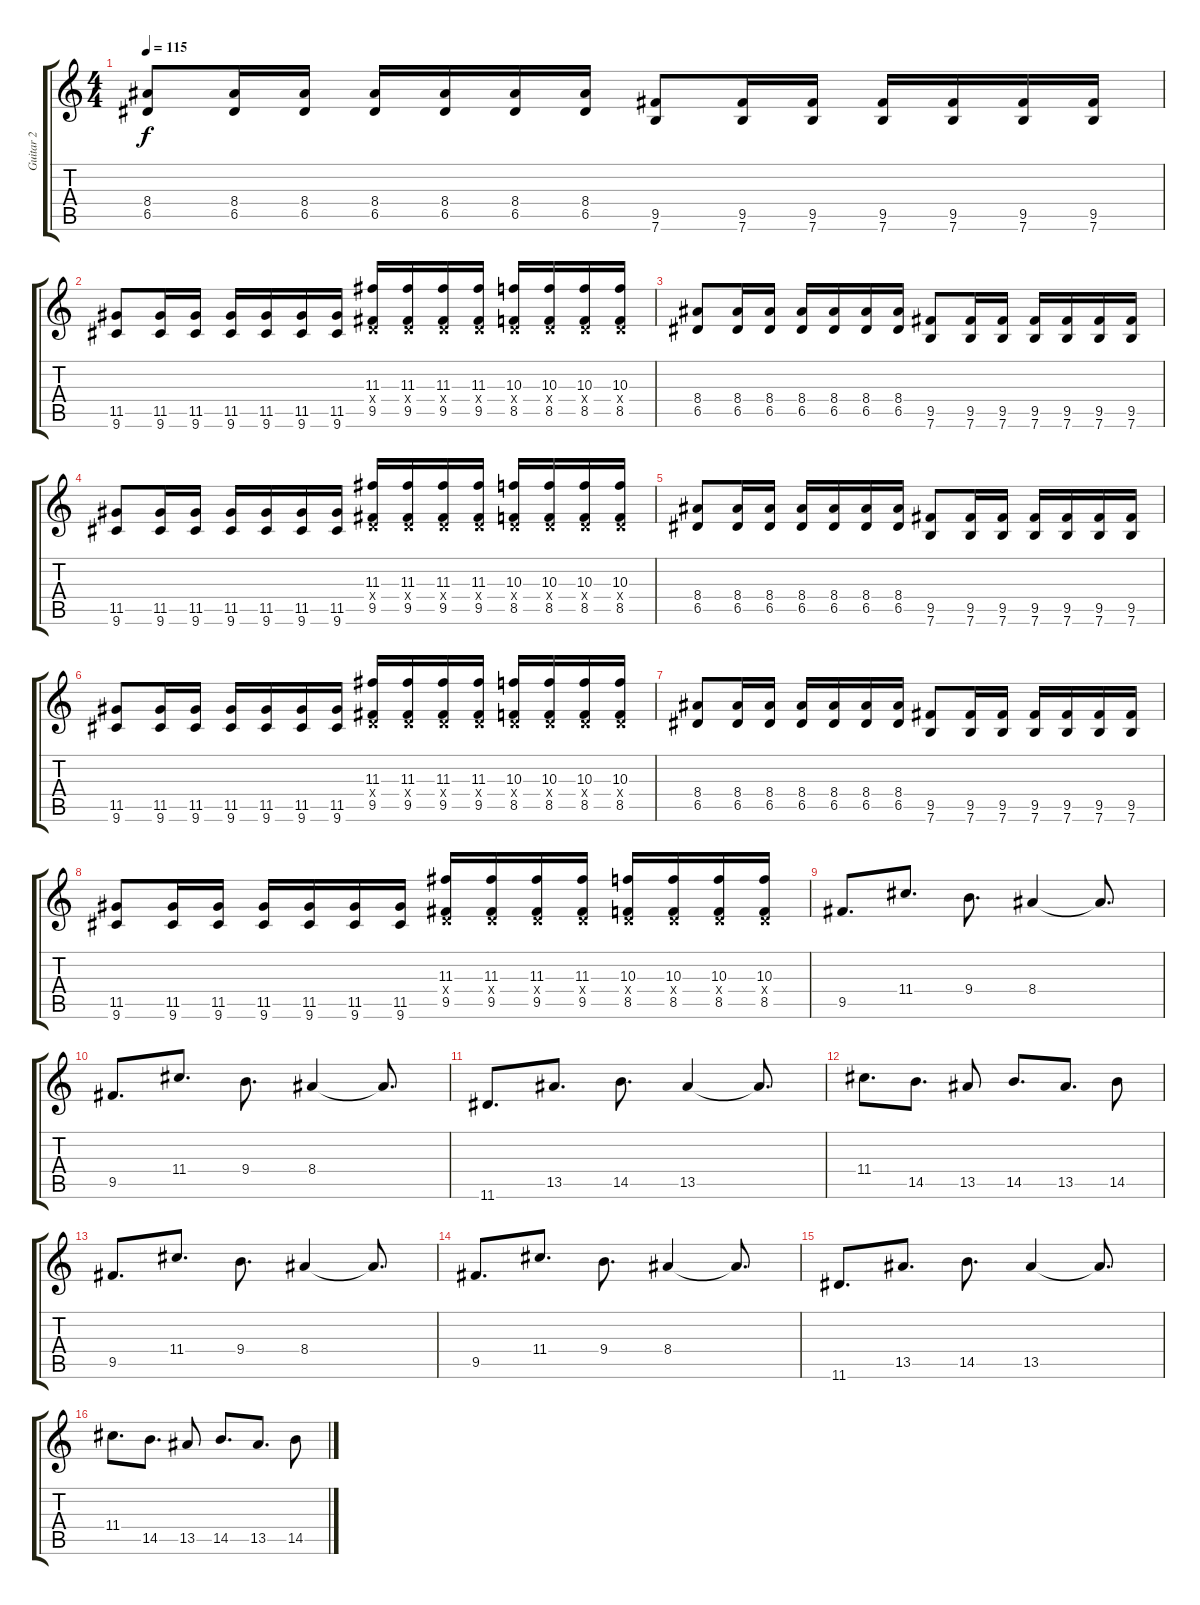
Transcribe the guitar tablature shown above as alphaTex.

\track ("Guitar 2" "Guitar 2") {instrument distortionguitar}
\staff {score tabs}
\tuning (E4 B3 G3 D3 A2 E2) {hide}
\ts (4 4)
\tempo 115
\clef g2
\ks c
(8.4 6.5).8{dy f} (8.4 6.5).16 (8.4 6.5).16 (8.4 6.5).16 (8.4 6.5).16 (8.4 6.5).16 (8.4 6.5).16 (9.5 7.6).8 (9.5 7.6).16 (9.5 7.6).16 (9.5 7.6).16 (9.5 7.6).16 (9.5 7.6).16 (9.5 7.6).16 |
(11.5 9.6).8 (11.5 9.6).16 (11.5 9.6).16 (11.5 9.6).16 (11.5 9.6).16 (11.5 9.6).16 (11.5 9.6).16 (11.3 0.4{x} 9.5).16 (11.3 0.4{x} 9.5).16 (11.3 0.4{x} 9.5).16 (11.3 0.4{x} 9.5).16 (10.3 0.4{x} 8.5).16 (10.3 0.4{x} 8.5).16 (10.3 0.4{x} 8.5).16 (10.3 0.4{x} 8.5).16 |
(8.4 6.5).8 (8.4 6.5).16 (8.4 6.5).16 (8.4 6.5).16 (8.4 6.5).16 (8.4 6.5).16 (8.4 6.5).16 (9.5 7.6).8 (9.5 7.6).16 (9.5 7.6).16 (9.5 7.6).16 (9.5 7.6).16 (9.5 7.6).16 (9.5 7.6).16 |
(11.5 9.6).8 (11.5 9.6).16 (11.5 9.6).16 (11.5 9.6).16 (11.5 9.6).16 (11.5 9.6).16 (11.5 9.6).16 (11.3 0.4{x} 9.5).16 (11.3 0.4{x} 9.5).16 (11.3 0.4{x} 9.5).16 (11.3 0.4{x} 9.5).16 (10.3 0.4{x} 8.5).16 (10.3 0.4{x} 8.5).16 (10.3 0.4{x} 8.5).16 (10.3 0.4{x} 8.5).16 |
(8.4 6.5).8 (8.4 6.5).16 (8.4 6.5).16 (8.4 6.5).16 (8.4 6.5).16 (8.4 6.5).16 (8.4 6.5).16 (9.5 7.6).8 (9.5 7.6).16 (9.5 7.6).16 (9.5 7.6).16 (9.5 7.6).16 (9.5 7.6).16 (9.5 7.6).16 |
(11.5 9.6).8 (11.5 9.6).16 (11.5 9.6).16 (11.5 9.6).16 (11.5 9.6).16 (11.5 9.6).16 (11.5 9.6).16 (11.3 0.4{x} 9.5).16 (11.3 0.4{x} 9.5).16 (11.3 0.4{x} 9.5).16 (11.3 0.4{x} 9.5).16 (10.3 0.4{x} 8.5).16 (10.3 0.4{x} 8.5).16 (10.3 0.4{x} 8.5).16 (10.3 0.4{x} 8.5).16 |
(8.4 6.5).8 (8.4 6.5).16 (8.4 6.5).16 (8.4 6.5).16 (8.4 6.5).16 (8.4 6.5).16 (8.4 6.5).16 (9.5 7.6).8 (9.5 7.6).16 (9.5 7.6).16 (9.5 7.6).16 (9.5 7.6).16 (9.5 7.6).16 (9.5 7.6).16 |
(11.5 9.6).8 (11.5 9.6).16 (11.5 9.6).16 (11.5 9.6).16 (11.5 9.6).16 (11.5 9.6).16 (11.5 9.6).16 (11.3 0.4{x} 9.5).16 (11.3 0.4{x} 9.5).16 (11.3 0.4{x} 9.5).16 (11.3 0.4{x} 9.5).16 (10.3 0.4{x} 8.5).16 (10.3 0.4{x} 8.5).16 (10.3 0.4{x} 8.5).16 (10.3 0.4{x} 8.5).16 |
9.5.8{d} 11.4.8{d} 9.4.8{d} 8.4.4 8.4{t}.8{d} |
9.5.8{d} 11.4.8{d} 9.4.8{d} 8.4.4 8.4{t}.8{d} |
11.6.8{d} 13.5.8{d} 14.5.8{d} 13.5.4 13.5{t}.8{d} |
11.4.8{d} 14.5.8{d} 13.5.8 14.5.8{d} 13.5.8{d} 14.5.8 |
9.5.8{d} 11.4.8{d} 9.4.8{d} 8.4.4 8.4{t}.8{d} |
9.5.8{d} 11.4.8{d} 9.4.8{d} 8.4.4 8.4{t}.8{d} |
11.6.8{d} 13.5.8{d} 14.5.8{d} 13.5.4 13.5{t}.8{d} |
11.4.8{d} 14.5.8{d} 13.5.8 14.5.8{d} 13.5.8{d} 14.5.8
